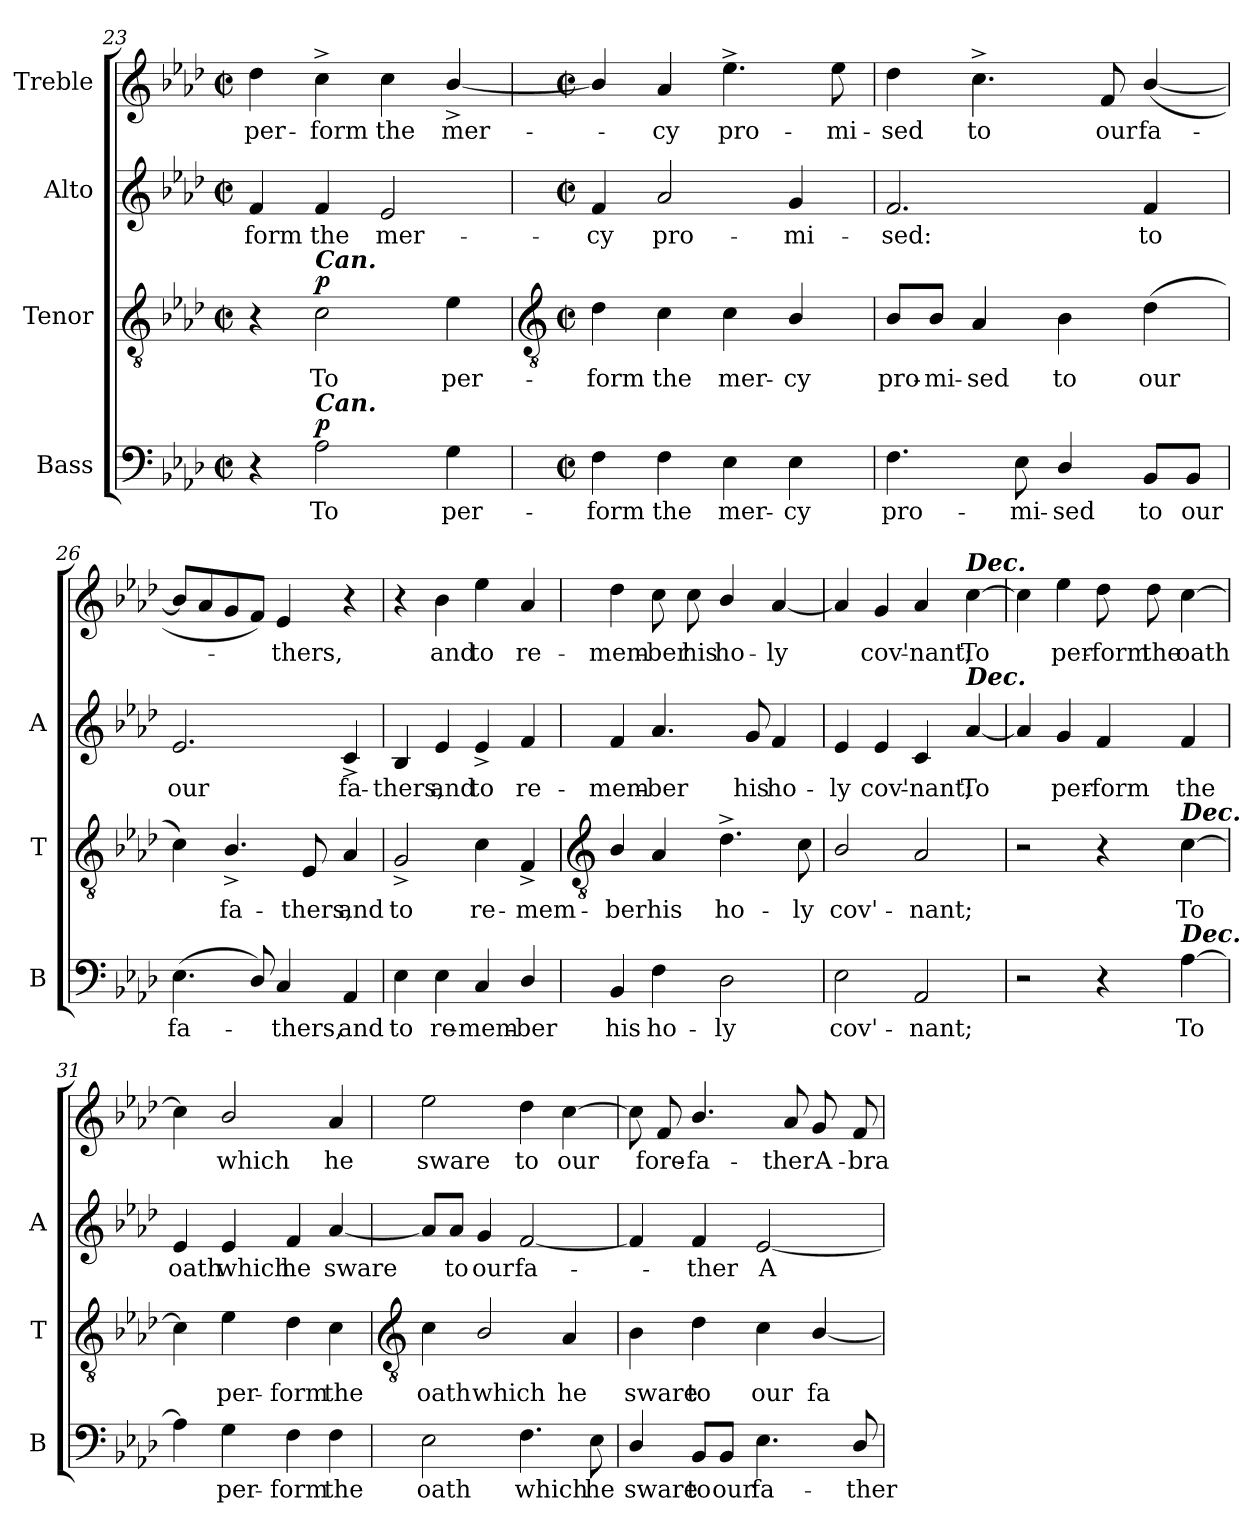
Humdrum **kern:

**kern	**text	**dynam	**kern	**text	**dynam	**kern	**text	**kern	**text
*part4	*part4	*part4	*part3	*part3	*part3	*part2	*part2	*part1	*part1
*staff4	*staff4	*staff4	*staff3	*staff3	*staff3	*staff2	*staff2	*staff1	*staff1
*I"Bass	*	*	*I"Tenor	*	*	*I"Alto	*	*I"Treble	*
*I'B	*	*	*I'T	*	*	*I'A	*	*	*
*clefF4	*	*	*clefGv2	*	*	*clefG2	*	*clefG2	*
*k[b-e-a-d-]	*	*	*k[b-e-a-d-]	*	*	*k[b-e-a-d-]	*	*k[b-e-a-d-]	*
*A-:	*	*	*A-:	*	*	*A-:	*	*A-:	*
*M2/2	*	*	*M2/2	*	*	*M2/2	*	*M2/2	*
*met(c|)	*	*	*met(c|)	*	*	*met(c|)	*	*met(c|)	*
=23	=23	=23	=23	=23	=23	=23	=23	=23	=23
!	!	!	!	!	!	!	!LO:LY:b	!	!LO:LY:b
4r	.	.	4r	.	.	4f	-form	4dd-	per-
!	!	!	!LO:TX:a:Bi:t=Can.	!	!	!	!	!	!
!LO:TX:a:Bi:t=Can.	!	!	!	!	!	!	!	!	!
!	!LO:LY:b	!LO:DY:b	!	!LO:LY:b	!LO:DY:b	!	!LO:LY:b	!	!LO:LY:b
2A-	To	p	2c	To	p	4f	the	4cc^	-form
!	!	!	!	!	!	!	!LO:LY:b	!	!LO:LY:b
.	.	.	.	.	.	2e-	mer-	4cc	the
!	!LO:LY:b	!	!	!LO:LY:b	!	!	!	!	!LO:LY:b
4G	per-	.	4e-	per-	.	.	.	[4b-^/	mer-
!!LO:LB:g=z
=24	=24	=24	=24	=24	=24	=24	=24	=24	=24
*	*	*	*clefGv2	*	*	*	*	*	*
*M2/2	*	*	*M2/2	*	*	*M2/2	*	*M2/2	*
*met(c|)	*	*	*met(c|)	*	*	*met(c|)	*	*met(c|)	*
!	!LO:LY:b	!	!	!LO:LY:b	!	!	!LO:LY:b	!	!
4F	-form	.	4d-	-form	.	4f	-cy	4b-/]	.
!	!LO:LY:b	!	!	!LO:LY:b	!	!	!LO:LY:b	!	!LO:LY:b
4F	the	.	4c	the	.	2a-	pro-	4a-	cy
!	!LO:LY:b	!	!	!LO:LY:b	!	!	!	!	!LO:LY:b
4E-	mer-	.	4c	mer-	.	.	.	4.ee-^	pro-
!	!LO:LY:b	!	!	!LO:LY:b	!	!	!LO:LY:b	!	!
4E-	-cy	.	4B-/	-cy	.	4g	-mi-	.	.
!	!	!	!	!	!	!	!	!	!LO:LY:b
.	.	.	.	.	.	.	.	8ee-	-mi-
=25	=25	=25	=25	=25	=25	=25	=25	=25	=25
!	!LO:LY:b	!	!	!LO:LY:b	!	!	!LO:LY:b	!	!LO:LY:b
4.F	pro-	.	8B-/L	pro-	.	2.f	-sed:	4dd-	-sed
!	!	!	!	!LO:LY:b	!	!	!	!	!
.	.	.	8B-/J	-mi-	.	.	.	.	.
!	!	!	!	!LO:LY:b	!	!	!	!	!LO:LY:b
.	.	.	4A-	-sed	.	.	.	4.cc^	to
!	!LO:LY:b	!	!	!	!	!	!	!	!
8E-	-mi-	.	.	.	.	.	.	.	.
!	!LO:LY:b	!	!	!LO:LY:b	!	!	!	!	!
4D-/	-sed	.	4B-	to	.	.	.	.	.
!	!	!	!	!	!	!	!	!	!LO:LY:b
.	.	.	.	.	.	.	.	8f	our
!	!LO:LY:b	!	!	!LO:LY:b	!	!	!LO:LY:b	!	!LO:LY:b
8BB-/L	to	.	(>4d-	our	.	4f	to	(<[4b-/	fa-
!	!LO:LY:b	!	!	!	!	!	!	!	!
8BB-/J	our	.	.	.	.	.	.	.	.
=26	=26	=26	=26	=26	=26	=26	=26	=26	=26
!	!LO:LY:b	!	!	!	!	!	!LO:LY:b	!	!
(>4.E-	fa-	.	4c)	.	.	2.e-	our	8b-L]	.
.	.	.	.	.	.	.	.	8a-	.
!	!	!	!	!LO:LY:b	!	!	!	!	!
.	.	.	4.B-^/	fa-	.	.	.	8g	.
8D-/)	.	.	.	.	.	.	.	8fJ)	.
!	!LO:LY:b	!	!	!	!	!	!	!	!LO:LY:b
4C	thers,	.	.	.	.	.	.	4e-	thers,
!	!	!	!	!LO:LY:b	!	!	!	!	!
.	.	.	8E-	-thers,	.	.	.	.	.
!	!LO:LY:b	!	!	!LO:LY:b	!	!	!LO:LY:b	!	!
4AA-	and	.	4A-	and	.	4c^	fa-	4r	.
=27	=27	=27	=27	=27	=27	=27	=27	=27	=27
!	!LO:LY:b	!	!	!LO:LY:b	!	!	!LO:LY:b	!	!
4E-	to	.	2G^	to	.	4B-	-thers,	4r	.
!	!LO:LY:b	!	!	!	!	!	!LO:LY:b	!	!LO:LY:b
4E-	re-	.	.	.	.	4e-	and	4b-	and
!	!LO:LY:b	!	!	!LO:LY:b	!	!	!LO:LY:b	!	!LO:LY:b
4C	-mem-	.	4c	re-	.	4e-^	to	4ee-	to
!	!LO:LY:b	!	!	!LO:LY:b	!	!	!LO:LY:b	!	!LO:LY:b
4D-/	-ber	.	4F^	-mem-	.	4f	re-	4a-	re-
!!LO:LB:g=z
=28	=28	=28	=28	=28	=28	=28	=28	=28	=28
*	*	*	*clefGv2	*	*	*	*	*	*
!	!LO:LY:b	!	!	!LO:LY:b	!	!	!LO:LY:b	!	!LO:LY:b
4BB-	his	.	4B-/	-ber	.	4f	-mem-	4dd-	-mem-
!	!LO:LY:b	!	!	!LO:LY:b	!	!	!LO:LY:b	!	!LO:LY:b
4F	ho-	.	4A-	his	.	4.a-	-ber	8cc	-ber
!	!	!	!	!	!	!	!	!	!LO:LY:b
.	.	.	.	.	.	.	.	8cc	his
!	!LO:LY:b	!	!	!LO:LY:b	!	!	!	!	!LO:LY:b
2D-	-ly	.	4.d-^	ho-	.	.	.	4b-/	ho-
!	!	!	!	!	!	!	!LO:LY:b	!	!
.	.	.	.	.	.	8g	his	.	.
!	!	!	!	!	!	!	!LO:LY:b	!	!LO:LY:b
.	.	.	.	.	.	4f	ho-	[4a-	-ly
!	!	!	!	!LO:LY:b	!	!	!	!	!
.	.	.	8c	-ly	.	.	.	.	.
=29	=29	=29	=29	=29	=29	=29	=29	=29	=29
!	!LO:LY:b	!	!	!LO:LY:b	!	!	!LO:LY:b	!	!
2E-	cov'-	.	2B-/	cov'-	.	4e-	-ly	4a-]	.
!	!	!	!	!	!	!	!LO:LY:b	!	!LO:LY:b
.	.	.	.	.	.	4e-	cov'-	4g	cov'-
!	!LO:LY:b	!	!	!LO:LY:b	!	!	!LO:LY:b	!	!LO:LY:b
2AA-	-nant;	.	2A-	-nant;	.	4c	-nant;	4a-	-nant;
!	!	!	!	!	!	!	!	!LO:TX:a:Bi:t=Dec.	!
!	!	!	!	!	!	!LO:TX:a:Bi:t=Dec.	!	!	!
!	!	!	!	!	!	!	!LO:LY:b	!	!LO:LY:b
.	.	.	.	.	.	[4a-	To	[4cc	To
=30	=30	=30	=30	=30	=30	=30	=30	=30	=30
2r	.	.	2r	.	.	4a-]	.	4cc]	.
!	!	!	!	!	!	!	!LO:LY:b	!	!LO:LY:b
.	.	.	.	.	.	4g	per-	4ee-	per-
!	!	!	!	!	!	!	!LO:LY:b	!	!LO:LY:b
4r	.	.	4r	.	.	4f	-form	8dd-	-form
!	!	!	!	!	!	!	!	!	!LO:LY:b
.	.	.	.	.	.	.	.	8dd-	the
!	!	!	!LO:TX:a:Bi:t=Dec.	!	!	!	!	!	!
!LO:TX:a:Bi:t=Dec.	!	!	!	!	!	!	!	!	!
!	!LO:LY:b	!	!	!LO:LY:b	!	!	!LO:LY:b	!	!LO:LY:b
[4A-	To	.	[4c	To	.	4f	the	[4cc	oath
=31	=31	=31	=31	=31	=31	=31	=31	=31	=31
!	!	!	!	!	!	!	!LO:LY:b	!	!
4A-]	.	.	4c]	.	.	4e-	oath	4cc]	.
!	!LO:LY:b	!	!	!LO:LY:b	!	!	!LO:LY:b	!	!LO:LY:b
4G	per-	.	4e-	per-	.	4e-	which	2b-/	which
!	!LO:LY:b	!	!	!LO:LY:b	!	!	!LO:LY:b	!	!
4F	-form	.	4d-	-form	.	4f	he	.	.
!	!LO:LY:b	!	!	!LO:LY:b	!	!	!LO:LY:b	!	!LO:LY:b
4F	the	.	4c	the	.	[4a-	sware	4a-	he
!!LO:LB:g=z
=32	=32	=32	=32	=32	=32	=32	=32	=32	=32
*	*	*	*clefGv2	*	*	*	*	*	*
!	!LO:LY:b	!	!	!LO:LY:b	!	!	!	!	!LO:LY:b
2E-	oath	.	4c	oath	.	8a-/L]	.	2ee-	sware
!	!	!	!	!	!	!	!LO:LY:b	!	!
.	.	.	.	.	.	8a-/J	to	.	.
!	!	!	!	!LO:LY:b	!	!	!LO:LY:b	!	!
.	.	.	2B-/	which	.	4g	our	.	.
!	!LO:LY:b	!	!	!	!	!	!LO:LY:b	!	!LO:LY:b
4.F	which	.	.	.	.	[2f	fa-	4dd-	to
!	!	!	!	!LO:LY:b	!	!	!	!	!LO:LY:b
.	.	.	4A-	he	.	.	.	[4cc	our
!	!LO:LY:b	!	!	!	!	!	!	!	!
8E-	he	.	.	.	.	.	.	.	.
=33	=33	=33	=33	=33	=33	=33	=33	=33	=33
!	!LO:LY:b	!	!	!LO:LY:b	!	!	!	!	!
4D-/	sware	.	4B-	sware	.	4f]	.	8cc]	.
!	!	!	!	!	!	!	!	!	!LO:LY:b
.	.	.	.	.	.	.	.	8f	fore-
!	!LO:LY:b	!	!	!LO:LY:b	!	!	!LO:LY:b	!	!LO:LY:b
8BB-/L	to	.	4d-	to	.	4f	ther	4.b-/	-fa-
!	!LO:LY:b	!	!	!	!	!	!	!	!
8BB-/J	our	.	.	.	.	.	.	.	.
!	!LO:LY:b	!	!	!LO:LY:b	!	!	!LO:LY:b	!	!
4.E-	fa-	.	4c	our	.	[2e-	A-	.	.
!	!	!	!	!	!	!	!	!	!LO:LY:b
.	.	.	.	.	.	.	.	8a-	-ther
!	!	!	!	!LO:LY:b	!	!	!	!	!LO:LY:b
.	.	.	[4B-/	fa-	.	.	.	8g	A-
!	!LO:LY:b	!	!	!	!	!	!	!	!LO:LY:b
8D-/	-ther	.	.	.	.	.	.	8f	-bra-
=	=	=	=	=	=	=	=	=	=
*-	*-	*-	*-	*-	*-	*-	*-	*-	*-
